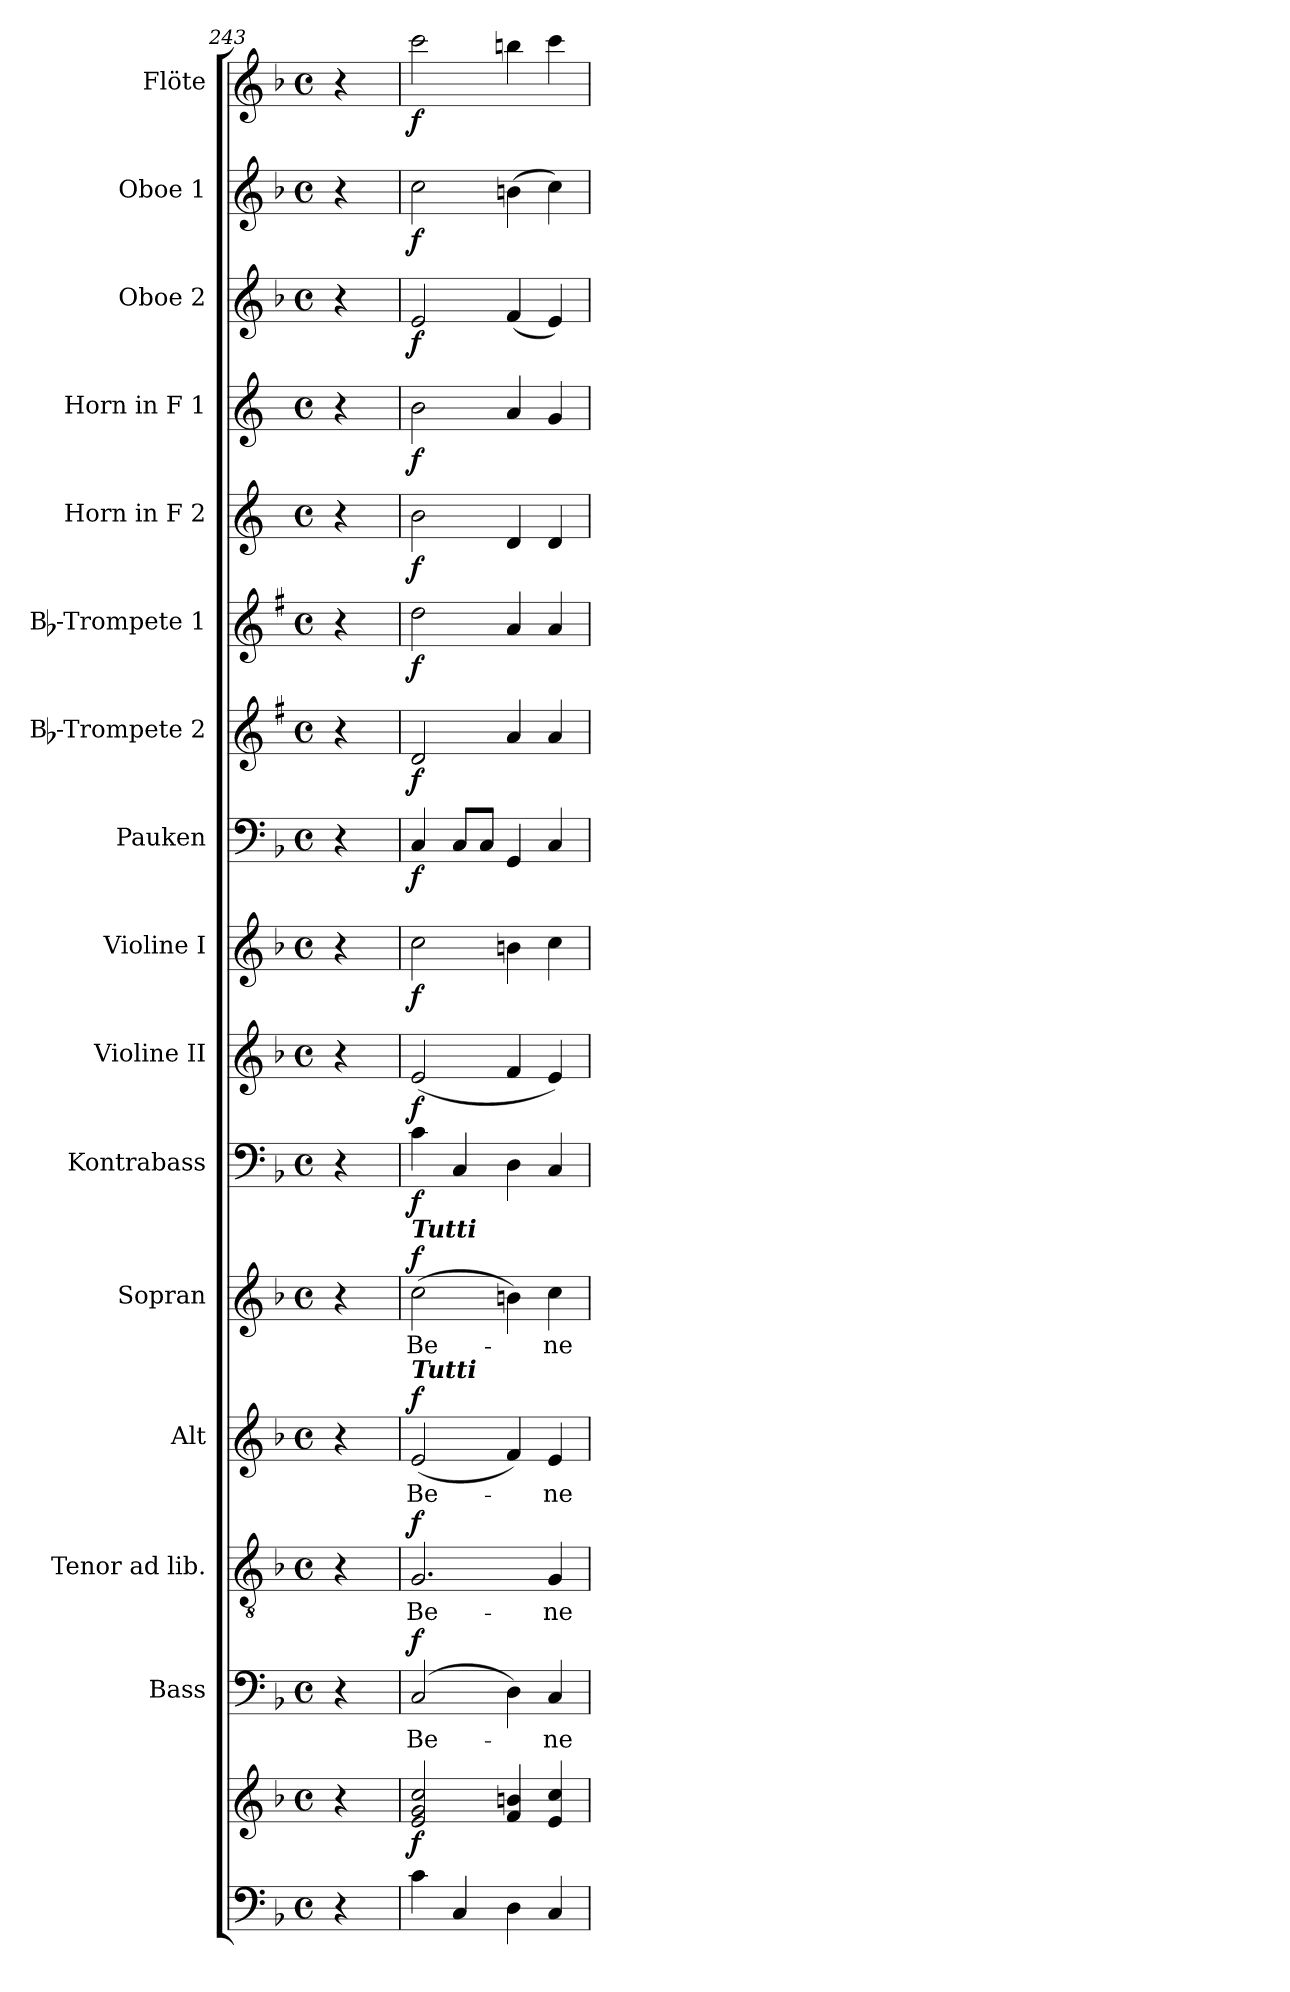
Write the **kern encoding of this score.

**kern	**kern	**dynam	**kern	**text	**dynam	**kern	**text	**dynam	**kern	**text	**dynam	**kern	**text	**dynam	**kern	**dynam	**kern	**dynam	**kern	**dynam	**kern	**dynam	**kern	**dynam	**kern	**dynam	**kern	**dynam	**kern	**dynam	**kern	**dynam	**kern	**dynam	**kern	**dynam
*part16	*part16	*part16	*part15	*part15	*part15	*part14	*part14	*part14	*part13	*part13	*part13	*part12	*part12	*part12	*part11	*part11	*part10	*part10	*part9	*part9	*part8	*part8	*part7	*part7	*part6	*part6	*part5	*part5	*part4	*part4	*part3	*part3	*part2	*part2	*part1	*part1
*staff17	*staff16	*staff16/17	*staff15	*staff15	*staff15	*staff14	*staff14	*staff14	*staff13	*staff13	*staff13	*staff12	*staff12	*staff12	*staff11	*staff11	*staff10	*staff10	*staff9	*staff9	*staff8	*staff8	*staff7	*staff7	*staff6	*staff6	*staff5	*staff5	*staff4	*staff4	*staff3	*staff3	*staff2	*staff2	*staff1	*staff1
*	*	*	*I"Bass	*	*	*I"Tenor ad lib.	*	*	*I"Alt	*	*	*I"Sopran	*	*	*I"Kontrabass	*	*I"Violine II	*	*I"Violine I	*	*I"Pauken	*	*I"Bb-Trompete 2	*	*I"Bb-Trompete 1	*	*I"Horn in F 2	*	*I"Horn in F 1	*	*I"Oboe 2	*	*I"Oboe 1	*	*I"Flöte	*
*	*	*	*I'B.	*	*	*I'T.	*	*	*I'A.	*	*	*I'S.	*	*	*I'Kb.	*	*I'Vl. II	*	*I'Vl. I	*	*I'Pk.	*	*I'Bb Trp. 2	*	*I'Bb Trp. 1	*	*	*	*	*	*I'Ob. 2	*	*I'Ob. 1	*	*I'Fl.	*
*clefF4	*clefG2	*	*clefF4	*	*	*clefGv2	*	*	*clefG2	*	*	*clefG2	*	*	*clefF4	*	*clefG2	*	*clefG2	*	*clefF4	*	*clefG2	*	*clefG2	*	*clefG2	*	*clefG2	*	*clefG2	*	*clefG2	*	*clefG2	*
*	*	*	*	*	*	*	*	*	*	*	*	*	*	*	*ITrd7c12	*	*	*	*	*	*	*	*ITrd1c2	*	*ITrd1c2	*	*ITrd4c7	*	*ITrd4c7	*	*	*	*	*	*	*
*k[b-]	*k[b-]	*	*k[b-]	*	*	*k[b-]	*	*	*k[b-]	*	*	*k[b-]	*	*	*k[b-]	*	*k[b-]	*	*k[b-]	*	*k[b-]	*	*k[b-]	*	*k[b-]	*	*k[b-]	*	*k[b-]	*	*k[b-]	*	*k[b-]	*	*k[b-]	*
*F:	*F:	*	*F:	*	*	*F:	*	*	*F:	*	*	*F:	*	*	*F:	*	*F:	*	*F:	*	*F:	*	*F:	*	*F:	*	*F:	*	*F:	*	*F:	*	*F:	*	*F:	*
*M4/4	*M4/4	*	*M4/4	*	*	*M4/4	*	*	*M4/4	*	*	*M4/4	*	*	*M4/4	*	*M4/4	*	*M4/4	*	*M4/4	*	*M4/4	*	*M4/4	*	*M4/4	*	*M4/4	*	*M4/4	*	*M4/4	*	*M4/4	*
*met(c)	*met(c)	*	*met(c)	*	*	*met(c)	*	*	*met(c)	*	*	*met(c)	*	*	*met(c)	*	*met(c)	*	*met(c)	*	*met(c)	*	*met(c)	*	*met(c)	*	*met(c)	*	*met(c)	*	*met(c)	*	*met(c)	*	*met(c)	*
=243	=243	=243	=243	=243	=243	=243	=243	=243	=243	=243	=243	=243	=243	=243	=243	=243	=243	=243	=243	=243	=243	=243	=243	=243	=243	=243	=243	=243	=243	=243	=243	=243	=243	=243	=243	=243
4r	4r	.	4r	.	.	4r	.	.	4r	.	.	4r	.	.	4r	.	4r	.	4r	.	4r	.	4r	.	4r	.	4r	.	4r	.	4r	.	4r	.	4r	.
=244	=244	=244	=244	=244	=244	=244	=244	=244	=244	=244	=244	=244	=244	=244	=244	=244	=244	=244	=244	=244	=244	=244	=244	=244	=244	=244	=244	=244	=244	=244	=244	=244	=244	=244	=244	=244
!	!	!	!	!	!	!	!	!	!	!	!	!LO:TX:a:Bi:t=Tutti	!	!	!	!	!	!	!	!	!	!	!	!	!	!	!	!	!	!	!	!	!	!	!	!
!	!	!	!	!	!	!	!	!	!LO:TX:a:Bi:t=Tutti	!	!	!	!	!	!	!	!	!	!	!	!	!	!	!	!	!	!	!	!	!	!	!	!	!	!	!
!	!	!LO:DY:b	!	!LO:LY:b	!LO:DY:a	!	!LO:LY:b	!LO:DY:a	!	!LO:LY:b	!LO:DY:a	!	!LO:LY:b	!LO:DY:a	!	!LO:DY:b	!	!LO:DY:b	!	!LO:DY:b	!	!LO:DY:b	!	!LO:DY:b	!	!LO:DY:b	!	!LO:DY:b	!	!LO:DY:b	!	!LO:DY:b	!	!LO:DY:b	!	!LO:DY:b
4c\	2e/ 2g/ 2cc/	f	(2C/	Be-	f	2.G/	Be-	f	(<2e/	Be-	f	(>2cc\	Be-	f	4C\	f	(<2e/	f	2cc\	f	4C/	f	2c/	f	2cc\	f	2e\	f	2e\	f	2e/	f	2cc\	f	2ccc\	f
4C/	.	.	.	.	.	.	.	.	.	.	.	.	.	.	4CC/	.	.	.	.	.	8C/L	.	.	.	.	.	.	.	.	.	.	.	.	.	.	.
.	.	.	.	.	.	.	.	.	.	.	.	.	.	.	.	.	.	.	.	.	8C/J	.	.	.	.	.	.	.	.	.	.	.	.	.	.	.
4D\	4f/ 4bn/	.	4D\)	.	.	.	.	.	4f/)	.	.	4bn\)	.	.	4DD\	.	4f/	.	4bn\	.	4GG/	.	4g/	.	4g/	.	4G/	.	4d/	.	(<4f/	.	(>4bn\	.	4bbn\	.
!	!	!	!	!LO:LY:b	!	!	!LO:LY:b	!	!	!LO:LY:b	!	!	!LO:LY:b	!	!	!	!	!	!	!	!	!	!	!	!	!	!	!	!	!	!	!	!	!	!	!
4C/	4e/ 4cc/	.	4C/	-ne-	.	4G/	-ne-	.	4e/	-ne-	.	4cc\	-ne-	.	4CC/	.	4e/)	.	4cc\	.	4C/	.	4g/	.	4g/	.	4G/	.	4c/	.	4e/)	.	4cc\)	.	4ccc\	.
=	=	=	=	=	=	=	=	=	=	=	=	=	=	=	=	=	=	=	=	=	=	=	=	=	=	=	=	=	=	=	=	=	=	=	=	=
*-	*-	*-	*-	*-	*-	*-	*-	*-	*-	*-	*-	*-	*-	*-	*-	*-	*-	*-	*-	*-	*-	*-	*-	*-	*-	*-	*-	*-	*-	*-	*-	*-	*-	*-	*-	*-
